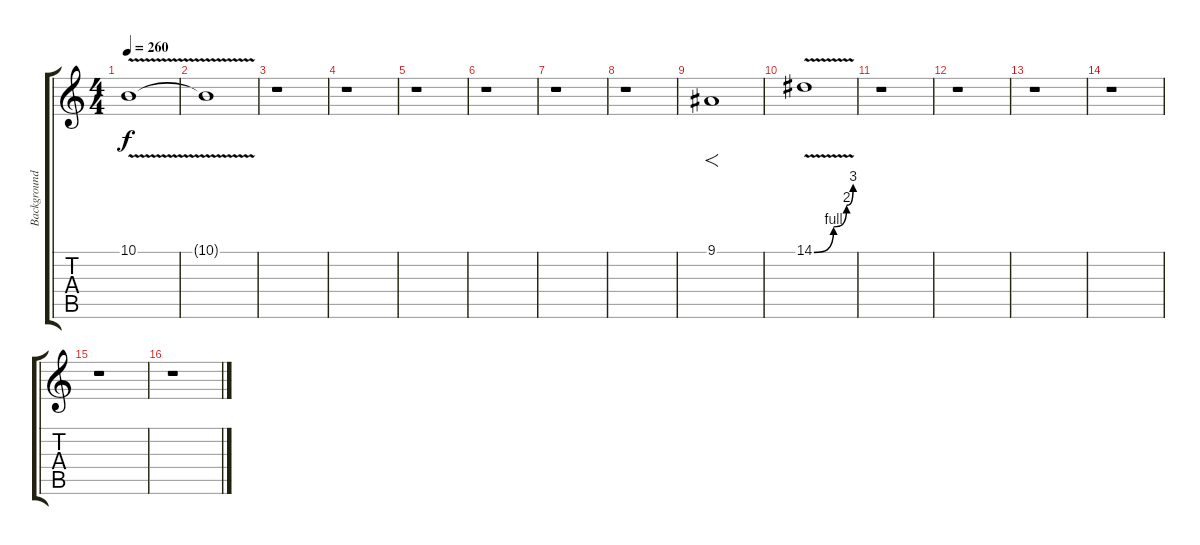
\track ("Background Noise" "Background") {instrument pad6metallic}
\staff {score tabs}
\tuning (Db4 Ab3 E3 B2 Gb2 Db2) {hide}
\ts (4 4)
\tempo 260
\clef g2
\ks c
10.1{v t}.1{dy f} |
10.1{v t}.1 |
r.1 |
r.1 |
r.1 |
r.1 |
r.1 |
r.1 |
9.1.1{f} |
14.1{be (custom 0 0 30 4 50 8 60 12) v}.1 |
r.1 |
r.1 |
r.1 |
r.1 |
r.1 |
r.1
